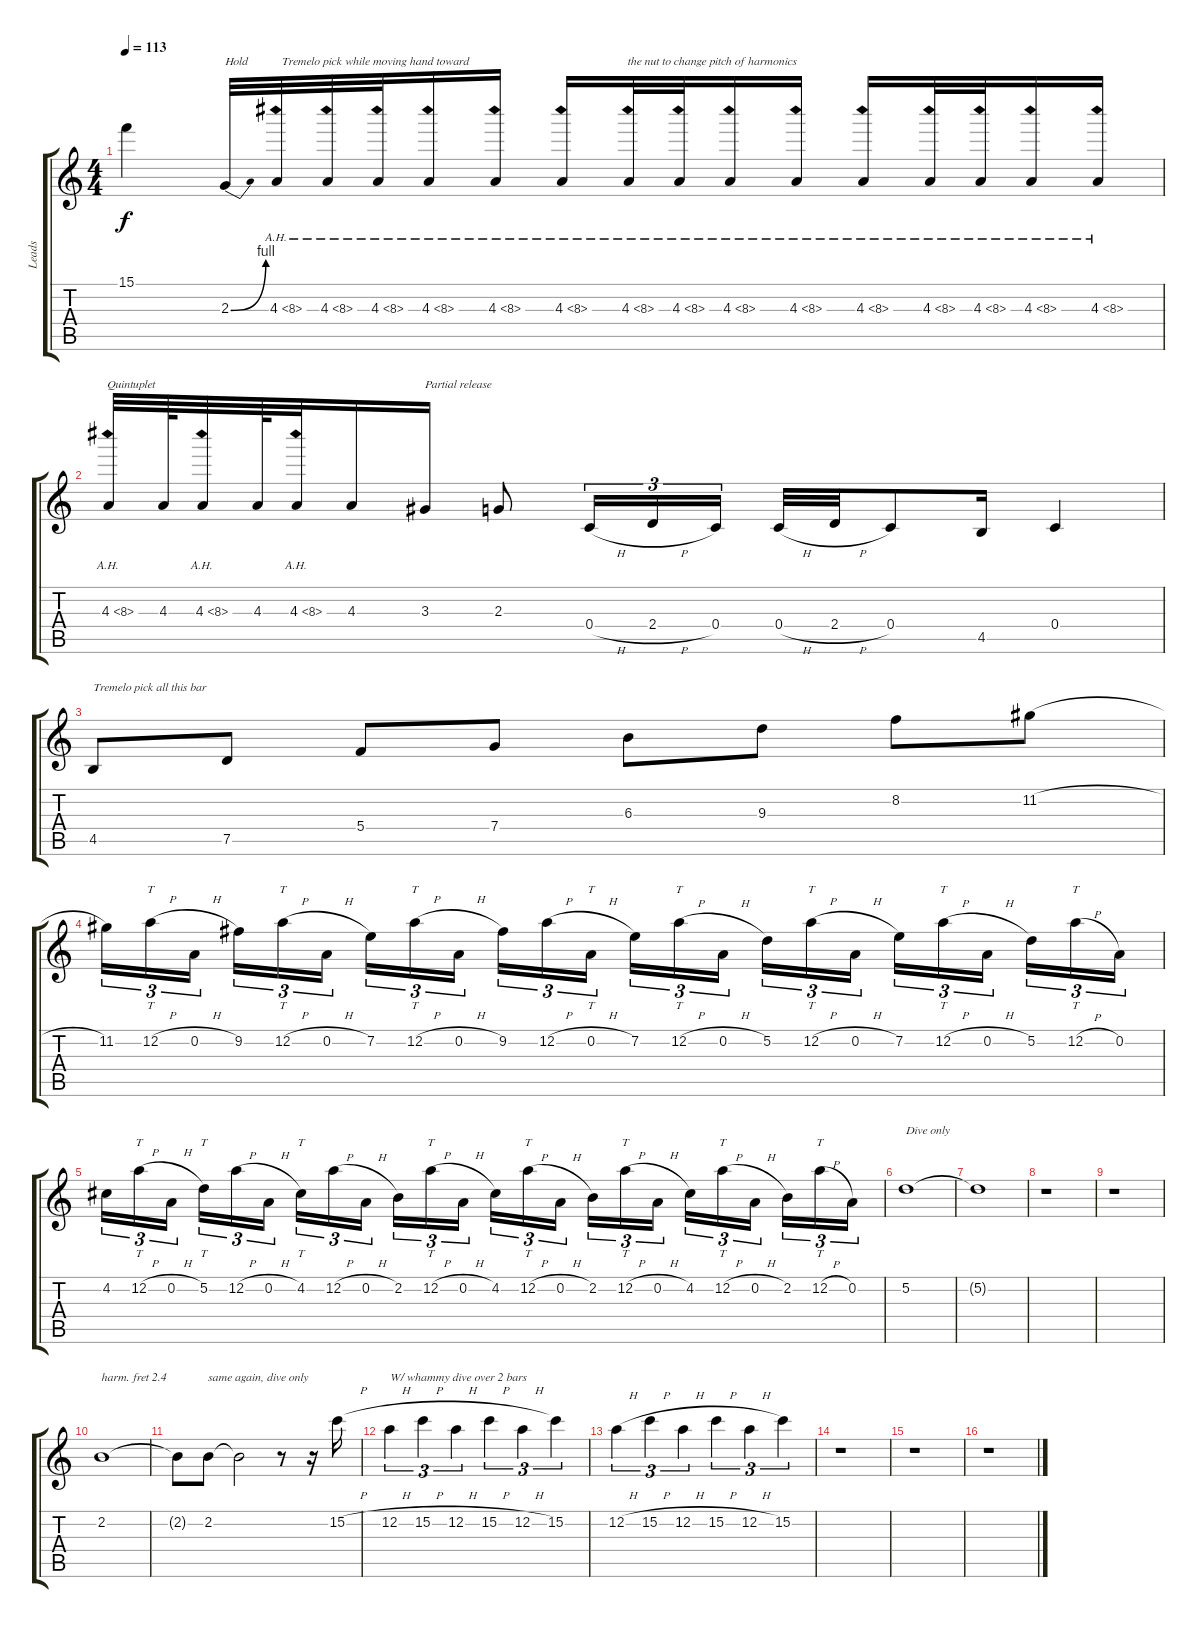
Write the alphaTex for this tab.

\track ("Leads" "Leads") {instrument distortionguitar}
\staff {score tabs}
\tuning (D4 A3 F3 C3 G2 D2) {hide}
\ts (4 4)
\tempo 113
\clef g2
\ks c
15.1{t}.4{dy f} 2.3{be (bend 0 0 60 4)}.32{txt "Hold"} 4.3{ah 4}.32{txt "  Tremelo pick while moving hand toward"} 4.3{ah 4}.32 4.3{ah 4}.32 4.3{ah 4}.16 4.3{ah 4}.16 4.3{ah 4}.16 4.3{ah 4}.32{txt "the nut to change pitch of harmonics"} 4.3{ah 4}.32 4.3{ah 4}.16 4.3{ah 4}.16 4.3{ah 4}.16 4.3{ah 4}.32 4.3{ah 4}.32 4.3{ah 4}.16 4.3{ah 4}.16 |
4.3{ah 4}.32{txt "Quintuplet"} 4.3.64 4.3{ah 4}.32 4.3.64 4.3{ah 4}.32 4.3.16 3.3.16{txt "Partial release"} 2.3.8 0.4{h}.16{tu (3 2)} 2.4{h}.16{tu (3 2)} 0.4.16{tu (3 2)} 0.4{h}.32 2.4{h}.32 0.4.8 4.5.16 0.4.4 |
4.5.8{txt "Tremelo pick all this bar"} 7.5.8 5.4.8 7.4.8 6.3.8 9.3.8 8.2.8 11.2{h}.8 |
11.2.16{tu (3 2)} 12.2{h}.16{tt tu (3 2)} 0.2{h}.16{tu (3 2)} 9.2.16{tu (3 2)} 12.2{h}.16{tt tu (3 2)} 0.2{h}.16{tu (3 2)} 7.2.16{tu (3 2)} 12.2{h}.16{tt tu (3 2)} 0.2{h}.16{tu (3 2)} 9.2.16{tu (3 2)} 12.2{h}.16{tu (3 2)} 0.2{h}.16{tt tu (3 2)} 7.2.16{tu (3 2)} 12.2{h}.16{tt tu (3 2)} 0.2{h}.16{tu (3 2)} 5.2.16{tu (3 2)} 12.2{h}.16{tt tu (3 2)} 0.2{h}.16{tu (3 2)} 7.2.16{tu (3 2)} 12.2{h}.16{tt tu (3 2)} 0.2{h}.16{tu (3 2)} 5.2.16{tu (3 2)} 12.2{h}.16{tt tu (3 2)} 0.2.16{tu (3 2)} |
4.2.16{tu (3 2)} 12.2{h}.16{tt tu (3 2)} 0.2{h}.16{tu (3 2)} 5.2.16{tt tu (3 2)} 12.2{h}.16{tu (3 2)} 0.2{h}.16{tu (3 2)} 4.2.16{tt tu (3 2)} 12.2{h}.16{tu (3 2)} 0.2{h}.16{tu (3 2)} 2.2.16{tu (3 2)} 12.2{h}.16{tt tu (3 2)} 0.2{h}.16{tu (3 2)} 4.2.16{tu (3 2)} 12.2{h}.16{tt tu (3 2)} 0.2{h}.16{tu (3 2)} 2.2.16{tu (3 2)} 12.2{h}.16{tt tu (3 2)} 0.2{h}.16{tu (3 2)} 4.2.16{tu (3 2)} 12.2{h}.16{tt tu (3 2)} 0.2{h}.16{tu (3 2)} 2.2.16{tu (3 2)} 12.2{h}.16{tt tu (3 2)} 0.2.16{tu (3 2)} |
5.2.1{txt "Dive only"} |
5.2{t}.1 |
r.1 |
r.1 |
2.2.1{txt "harm. fret 2.4"} |
2.2{t}.8 2.2.8{txt "same again, dive only"} 2.2{t}.2 r.8 r.16 15.2{h}.16 |
12.2{h}.4{tu (3 2) txt "W/ whammy dive over 2 bars"} 15.2{h}.4{tu (3 2)} 12.2{h}.4{tu (3 2)} 15.2{h}.4{tu (3 2)} 12.2{h}.4{tu (3 2)} 15.2.4{tu (3 2)} |
12.2{h}.4{tu (3 2)} 15.2{h}.4{tu (3 2)} 12.2{h}.4{tu (3 2)} 15.2{h}.4{tu (3 2)} 12.2{h}.4{tu (3 2)} 15.2.4{tu (3 2)} |
r.1 |
r.1 |
r.1
